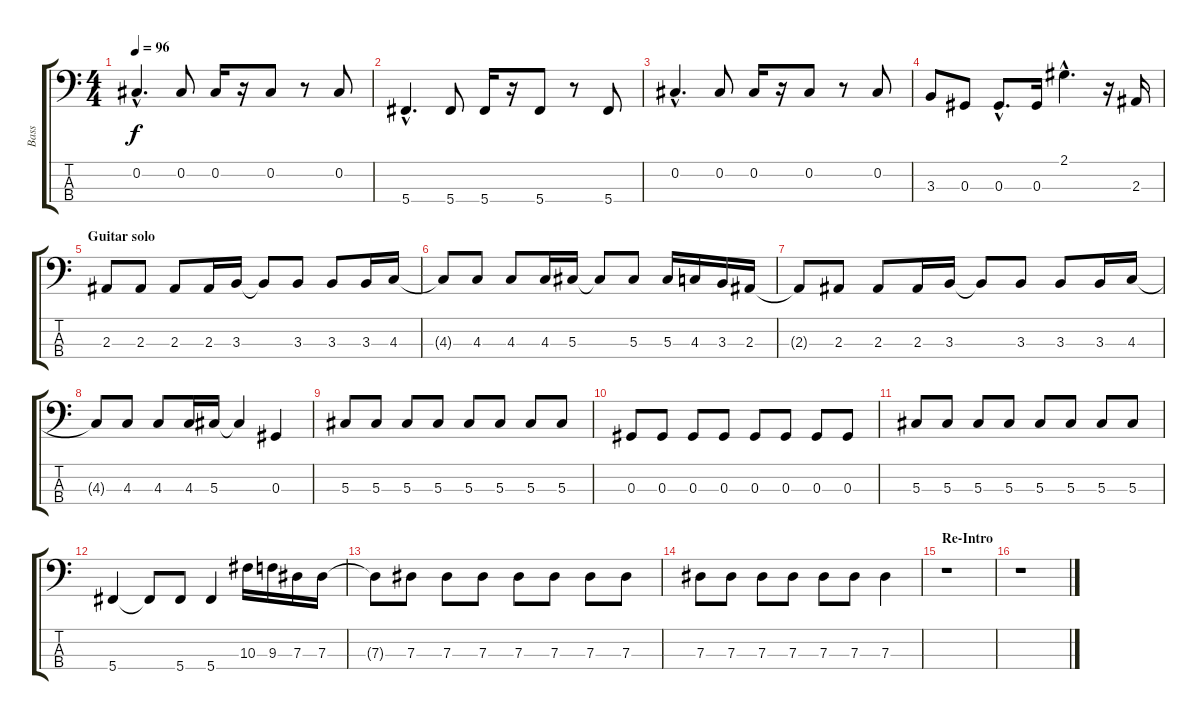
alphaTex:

\track ("Bass" "Bass") {instrument electricbassfinger}
\staff {score tabs}
\tuning (Gb2 Db2 Ab1 Db1) {hide}
\ts (4 4)
\tempo 96
\clef f4
\ks c
0.2{hac}.4{d dy f} 0.2.8 0.2.16 r.16 0.2.8 r.8 0.2.8 |
5.4{hac}.4{d} 5.4.8 5.4.16 r.16 5.4.8 r.8 5.4.8 |
0.2{hac}.4{d} 0.2.8 0.2.16 r.16 0.2.8 r.8 0.2.8 |
3.3.8 0.3.8 0.3{hac}.8{d} 0.3.16 2.1{hac}.4{d} r.16 2.3.16 |
\section ("" "Guitar solo")
2.3.8 2.3.8 2.3.8 2.3.16 3.3.16 3.3{t}.8 3.3.8 3.3.8 3.3.16 4.3.16 |
4.3{t}.8 4.3.8 4.3.8 4.3.16 5.3.16 5.3{t}.8 5.3.8 5.3.16 4.3.16 3.3.16 2.3.16 |
2.3{t}.8 2.3.8 2.3.8 2.3.16 3.3.16 3.3{t}.8 3.3.8 3.3.8 3.3.16 4.3.16 |
4.3{t}.8 4.3.8 4.3.8 4.3.16 5.3.16 5.3{t}.4 0.3.4 |
5.3.8 5.3.8 5.3.8 5.3.8 5.3.8 5.3.8 5.3.8 5.3.8 |
0.3.8 0.3.8 0.3.8 0.3.8 0.3.8 0.3.8 0.3.8 0.3.8 |
5.3.8 5.3.8 5.3.8 5.3.8 5.3.8 5.3.8 5.3.8 5.3.8 |
5.4.4 5.4{t}.8 5.4.8 5.4.4 10.3.16 9.3.16 7.3.16 7.3.16 |
7.3{t}.8 7.3.8 7.3.8 7.3.8 7.3.8 7.3.8 7.3.8 7.3.8 |
7.3.8 7.3.8 7.3.8 7.3.8 7.3.8 7.3.8 7.3.4 |
\section ("" "Re-Intro")
r.1 |
r.1
